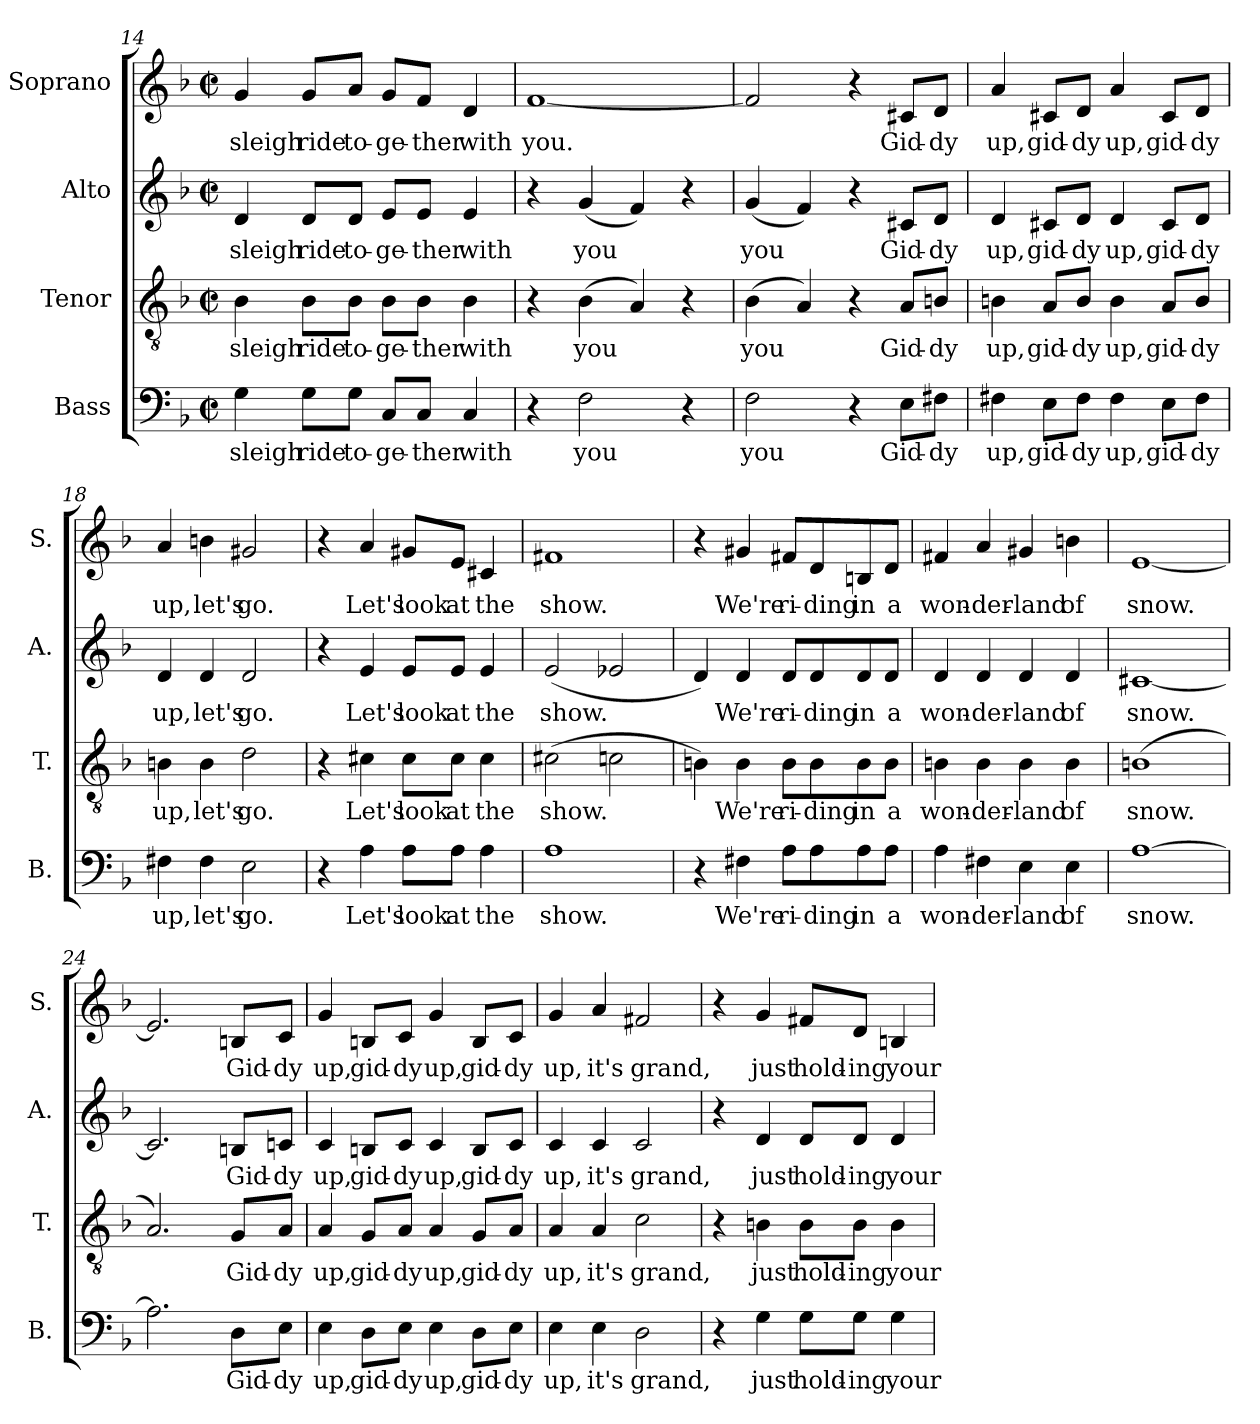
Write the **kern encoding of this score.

**kern	**text	**kern	**text	**kern	**text	**kern	**text
*part4	*part4	*part3	*part3	*part2	*part2	*part1	*part1
*staff4	*staff4	*staff3	*staff3	*staff2	*staff2	*staff1	*staff1
*I"Bass	*	*I"Tenor	*	*I"Alto	*	*I"Soprano	*
*I'B.	*	*I'T.	*	*I'A.	*	*I'S.	*
*clefF4	*	*clefGv2	*	*clefG2	*	*clefG2	*
*k[b-]	*	*k[b-]	*	*k[b-]	*	*k[b-]	*
*M2/2	*	*M2/2	*	*M2/2	*	*M2/2	*
*met(c|)	*	*met(c|)	*	*met(c|)	*	*met(c|)	*
=14	=14	=14	=14	=14	=14	=14	=14
!	!LO:LY:b	!	!LO:LY:b	!	!LO:LY:b	!	!LO:LY:b
4G\	sleigh	4B-\	sleigh	4d/	sleigh	4g/	sleigh
!	!LO:LY:b	!	!LO:LY:b	!	!LO:LY:b	!	!LO:LY:b
8G\L	ride	8B-\L	ride	8d/L	ride	8g/L	ride
!	!LO:LY:b	!	!LO:LY:b	!	!LO:LY:b	!	!LO:LY:b
8G\J	to-	8B-\J	to-	8d/J	to-	8a/J	to-
!	!LO:LY:b	!	!LO:LY:b	!	!LO:LY:b	!	!LO:LY:b
8C/L	-ge-	8B-\L	-ge-	8e/L	-ge-	8g/L	-ge-
!	!LO:LY:b	!	!LO:LY:b	!	!LO:LY:b	!	!LO:LY:b
8C/J	-ther	8B-\J	-ther	8e/J	-ther	8f/J	-ther
!	!LO:LY:b	!	!LO:LY:b	!	!LO:LY:b	!	!LO:LY:b
4C/	with	4B-\	with	4e/	with	4d/	with
=15	=15	=15	=15	=15	=15	=15	=15
!	!	!	!	!	!	!	!LO:LY:b
4r	.	4r	.	4r	.	[1f	you.
!	!LO:LY:b	!	!LO:LY:b	!	!LO:LY:b	!	!
2F\	you	(>4B-\	you	(<4g/	you	.	.
.	.	4A/)	.	4f/)	.	.	.
4r	.	4r	.	4r	.	.	.
=16	=16	=16	=16	=16	=16	=16	=16
!	!LO:LY:b	!	!LO:LY:b	!	!LO:LY:b	!	!
2F\	you	(>4B-\	you	(<4g/	you	2f/]	.
.	.	4A/)	.	4f/)	.	.	.
4r	.	4r	.	4r	.	4r	.
!	!LO:LY:b	!	!LO:LY:b	!	!LO:LY:b	!	!LO:LY:b
8E\L	Gid-	8A/L	Gid-	8c#X/L	Gid-	8c#X/L	Gid-
!	!LO:LY:b	!	!LO:LY:b	!	!LO:LY:b	!	!LO:LY:b
8F#X\J	-dy	8Bn/J	-dy	8d/J	-dy	8d/J	-dy
=17	=17	=17	=17	=17	=17	=17	=17
!	!LO:LY:b	!	!LO:LY:b	!	!LO:LY:b	!	!LO:LY:b
4F#X\	up,	4Bn\	up,	4d/	up,	4a/	up,
!	!LO:LY:b	!	!LO:LY:b	!	!LO:LY:b	!	!LO:LY:b
8E\L	gid-	8A/L	gid-	8c#X/L	gid-	8c#X/L	gid-
!	!LO:LY:b	!	!LO:LY:b	!	!LO:LY:b	!	!LO:LY:b
8F#\J	-dy	8B/J	-dy	8d/J	-dy	8d/J	-dy
!	!LO:LY:b	!	!LO:LY:b	!	!LO:LY:b	!	!LO:LY:b
4F#\	up,	4B\	up,	4d/	up,	4a/	up,
!	!LO:LY:b	!	!LO:LY:b	!	!LO:LY:b	!	!LO:LY:b
8E\L	gid-	8A/L	gid-	8c#/L	gid-	8c#/L	gid-
!	!LO:LY:b	!	!LO:LY:b	!	!LO:LY:b	!	!LO:LY:b
8F#\J	-dy	8B/J	-dy	8d/J	-dy	8d/J	-dy
!!LO:LB:g=z
=18	=18	=18	=18	=18	=18	=18	=18
!	!LO:LY:b	!	!LO:LY:b	!	!LO:LY:b	!	!LO:LY:b
4F#X\	up,	4Bn\	up,	4d/	up,	4a/	up,
!	!LO:LY:b	!	!LO:LY:b	!	!LO:LY:b	!	!LO:LY:b
4F#\	let's	4B\	let's	4d/	let's	4bn\	let's
!	!LO:LY:b	!	!LO:LY:b	!	!LO:LY:b	!	!LO:LY:b
2E\	go.	2d\	go.	2d/	go.	2g#X/	go.
=19	=19	=19	=19	=19	=19	=19	=19
4r	.	4r	.	4r	.	4r	.
!	!LO:LY:b	!	!LO:LY:b	!	!LO:LY:b	!	!LO:LY:b
4A\	Let's	4c#X\	Let's	4e/	Let's	4a/	Let's
!	!LO:LY:b	!	!LO:LY:b	!	!LO:LY:b	!	!LO:LY:b
8A\L	look	8c#\L	look	8e/L	look	8g#X/L	look
!	!LO:LY:b	!	!LO:LY:b	!	!LO:LY:b	!	!LO:LY:b
8A\J	at	8c#\J	at	8e/J	at	8e/J	at
!	!LO:LY:b	!	!LO:LY:b	!	!LO:LY:b	!	!LO:LY:b
4A\	the	4c#\	the	4e/	the	4c#X/	the
=20	=20	=20	=20	=20	=20	=20	=20
!	!LO:LY:b	!	!LO:LY:b	!	!LO:LY:b	!	!LO:LY:b
1A	show.	(>2c#X\	show.	(<2e/	show.	1f#X	show.
.	.	2cn\	.	2e-X/	.	.	.
=21	=21	=21	=21	=21	=21	=21	=21
4r	.	4Bn\)	.	4d/)	.	4r	.
!	!LO:LY:b	!	!LO:LY:b	!	!LO:LY:b	!	!LO:LY:b
4F#X\	We're	4B\	We're	4d/	We're	4g#X/	We're
!	!LO:LY:b	!	!LO:LY:b	!	!LO:LY:b	!	!LO:LY:b
8A\L	ri-	8B\L	ri-	8d/L	ri-	8f#X/L	ri-
!	!LO:LY:b	!	!LO:LY:b	!	!LO:LY:b	!	!LO:LY:b
8A\	-ding	8B\	-ding	8d/	-ding	8d/	-ding
!	!LO:LY:b	!	!LO:LY:b	!	!LO:LY:b	!	!LO:LY:b
8A\	in	8B\	in	8d/	in	8Bn/	in
!	!LO:LY:b	!	!LO:LY:b	!	!LO:LY:b	!	!LO:LY:b
8A\J	a	8B\J	a	8d/J	a	8d/J	a
=22	=22	=22	=22	=22	=22	=22	=22
!	!LO:LY:b	!	!LO:LY:b	!	!LO:LY:b	!	!LO:LY:b
4A\	won-	4Bn\	won-	4d/	won-	4f#X/	won-
!	!LO:LY:b	!	!LO:LY:b	!	!LO:LY:b	!	!LO:LY:b
4F#X\	-der-	4B\	-der-	4d/	-der-	4a/	-der-
!	!LO:LY:b	!	!LO:LY:b	!	!LO:LY:b	!	!LO:LY:b
4E\	-land	4B\	-land	4d/	-land	4g#X/	-land
!	!LO:LY:b	!	!LO:LY:b	!	!LO:LY:b	!	!LO:LY:b
4E\	of	4B\	of	4d/	of	4bn\	of
=23	=23	=23	=23	=23	=23	=23	=23
!	!LO:LY:b	!	!LO:LY:b	!	!LO:LY:b	!	!LO:LY:b
[1A	snow.	(>1Bn	snow.	[1c#X	snow.	[1e	snow.
=24	=24	=24	=24	=24	=24	=24	=24
2.A\]	.	2.A/)	.	2.c#/]	.	2.e/]	.
!	!LO:LY:b	!	!LO:LY:b	!	!LO:LY:b	!	!LO:LY:b
8D\L	Gid-	8G/L	Gid-	8Bn/L	Gid-	8Bn/L	Gid-
!	!LO:LY:b	!	!LO:LY:b	!	!LO:LY:b	!	!LO:LY:b
8E\J	-dy	8A/J	-dy	8cn/J	-dy	8c/J	-dy
!!LO:LB:g=z
=25	=25	=25	=25	=25	=25	=25	=25
!	!LO:LY:b	!	!LO:LY:b	!	!LO:LY:b	!	!LO:LY:b
4E\	up,	4A/	up,	4c/	up,	4g/	up,
!	!LO:LY:b	!	!LO:LY:b	!	!LO:LY:b	!	!LO:LY:b
8D\L	gid-	8G/L	gid-	8Bn/L	gid-	8Bn/L	gid-
!	!LO:LY:b	!	!LO:LY:b	!	!LO:LY:b	!	!LO:LY:b
8E\J	-dy	8A/J	-dy	8c/J	-dy	8c/J	-dy
!	!LO:LY:b	!	!LO:LY:b	!	!LO:LY:b	!	!LO:LY:b
4E\	up,	4A/	up,	4c/	up,	4g/	up,
!	!LO:LY:b	!	!LO:LY:b	!	!LO:LY:b	!	!LO:LY:b
8D\L	gid-	8G/L	gid-	8B/L	gid-	8B/L	gid-
!	!LO:LY:b	!	!LO:LY:b	!	!LO:LY:b	!	!LO:LY:b
8E\J	-dy	8A/J	-dy	8c/J	-dy	8c/J	-dy
=26	=26	=26	=26	=26	=26	=26	=26
!	!LO:LY:b	!	!LO:LY:b	!	!LO:LY:b	!	!LO:LY:b
4E\	up,	4A/	up,	4c/	up,	4g/	up,
!	!LO:LY:b	!	!LO:LY:b	!	!LO:LY:b	!	!LO:LY:b
4E\	it's	4A/	it's	4c/	it's	4a/	it's
!	!LO:LY:b	!	!LO:LY:b	!	!LO:LY:b	!	!LO:LY:b
2D\	grand,	2c\	grand,	2c/	grand,	2f#X/	grand,
=27	=27	=27	=27	=27	=27	=27	=27
4r	.	4r	.	4r	.	4r	.
!	!LO:LY:b	!	!LO:LY:b	!	!LO:LY:b	!	!LO:LY:b
4G\	just	4Bn\	just	4d/	just	4g/	just
!	!LO:LY:b	!	!LO:LY:b	!	!LO:LY:b	!	!LO:LY:b
8G\L	hold-	8B\L	hold-	8d/L	hold-	8f#X/L	hold-
!	!LO:LY:b	!	!LO:LY:b	!	!LO:LY:b	!	!LO:LY:b
8G\J	-ing	8B\J	-ing	8d/J	-ing	8d/J	-ing
!	!LO:LY:b	!	!LO:LY:b	!	!LO:LY:b	!	!LO:LY:b
4G\	your	4B\	your	4d/	your	4Bn/	your
=	=	=	=	=	=	=	=
*-	*-	*-	*-	*-	*-	*-	*-
